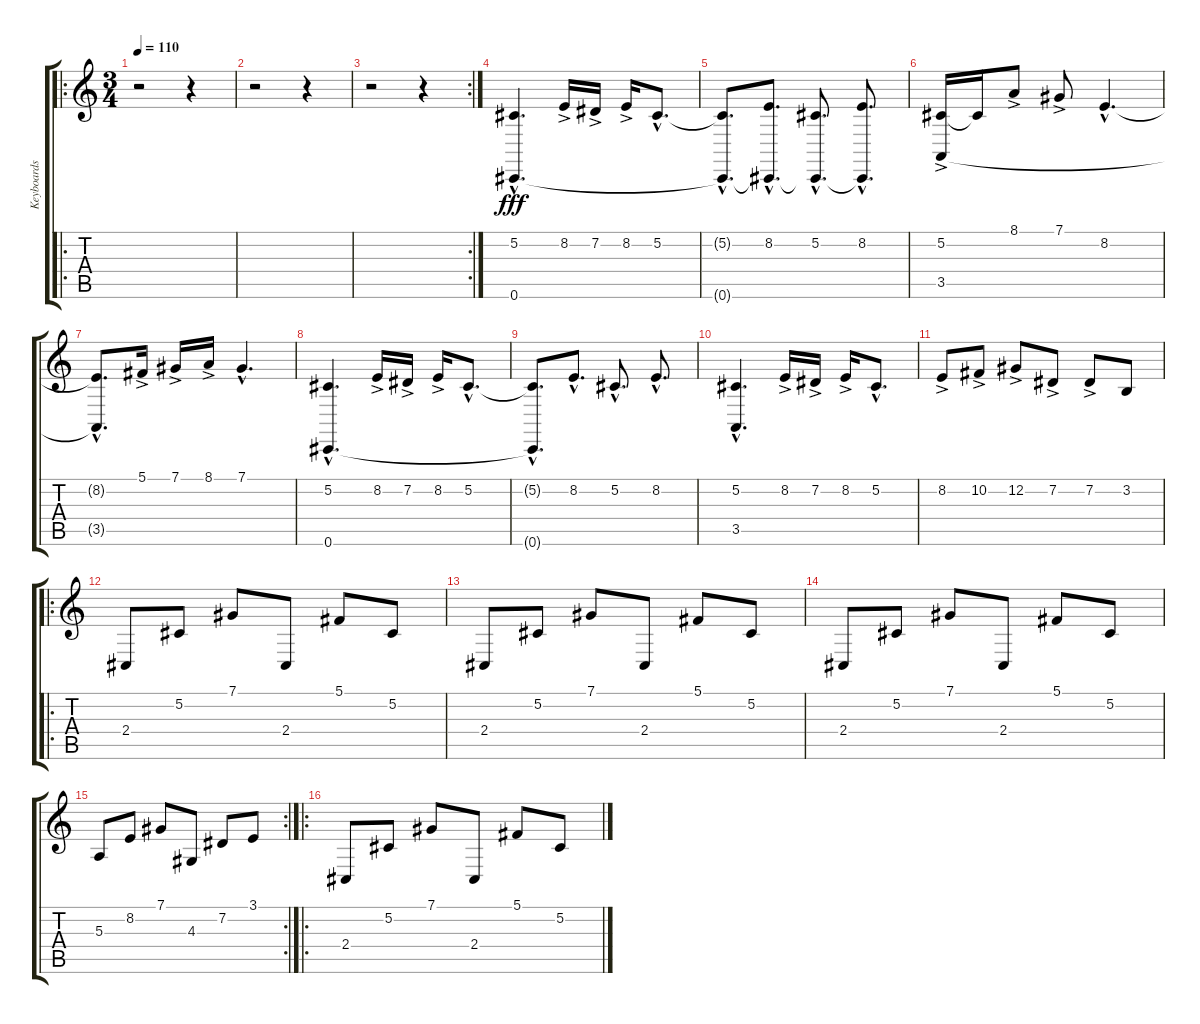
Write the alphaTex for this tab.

\track ("Keyboards" "Keyboards") {instrument lead8bassandlead}
\staff {score tabs}
\tuning (Db4 Ab3 E3 B2 Gb2 Db2) {hide}
\ro
\ts (3 4)
\tempo 110
\clef g2
\ks c
r.2{dy fff} r.4 |
r.2 r.4 |
\rc 2
r.2 r.4 |
(5.2{hac} 0.6{hac}).4{d instrument fx7echoes} 8.2{ac}.16 7.2{ac}.16 8.2{ac}.16 5.2{hac}.8{d} |
(5.2{hac t} 0.6{hac t}).8{d} (8.2{hac} 0.6{hac t}).8{d} (5.2{hac} 0.6{hac t}).8{d} (8.2{hac} 0.6{hac t}).8{d} |
(5.2{ac} 3.5).16 5.2{t}.16 8.1{ac}.8 7.1{ac}.8 8.2{hac}.4{d} |
(8.2{hac t} 3.5{hac t}).8{d} 5.1{ac}.16 7.1{ac}.16 8.1{ac}.16 7.1{hac}.4{d} |
(5.2{hac} 0.6{hac}).4{d instrument fx7echoes} 8.2{ac}.16 7.2{ac}.16 8.2{ac}.16 5.2{hac}.8{d} |
(5.2{hac t} 0.6{hac t}).8{d} 8.2{hac}.8{d} 5.2{hac}.8{d} 8.2{hac}.8{d} |
(5.2{hac} 3.5{hac}).4{d} 8.2{ac}.16 7.2{ac}.16 8.2{ac}.16 5.2{hac}.8{d} |
8.2{ac}.8 10.2{ac}.8 12.2{ac}.8 7.2{ac}.8 7.2{ac}.8 3.2.8 |
\ro
2.4.8{instrument lead8bassandlead} 5.2.8 7.1.8 2.4.8 5.1.8 5.2.8 |
2.4.8 5.2.8 7.1.8 2.4.8 5.1.8 5.2.8 |
2.4.8 5.2.8 7.1.8 2.4.8 5.1.8 5.2.8 |
\rc 2
5.3.8 8.2.8 7.1.8 4.3.8 7.2.8 3.1.8 |
\ro
2.4.8 5.2.8 7.1.8 2.4.8 5.1.8 5.2.8
